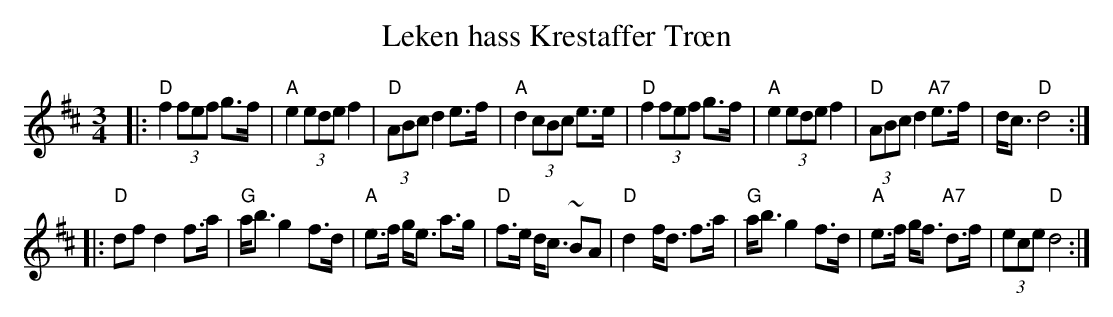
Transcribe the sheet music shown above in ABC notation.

X:1
T: Leken hass Krestaffer Tr\oen
M: 3/4
L: 1/8
K: D
|:"D"f2 (3fef g>f | "A"e2 (3ede f2 | "D"(3ABc d2 e>f | "A"d2 (3cBc e>e \
| "D"f2 (3fef g>f | "A"e2 (3ede f2 | "D"(3ABc d2 "A7"e>f | d<c "D"d4 :|
|:"D"df d2  f>a | "G"a<b g2 f>d | "A"e>f g<e a>g | "D"f>e d<c ~BA \
| "D"d2 f<d f>a | "G"a<b g2 f>d | "A"e>f g<f "A7"d>f | (3ece "D"d4 :|
